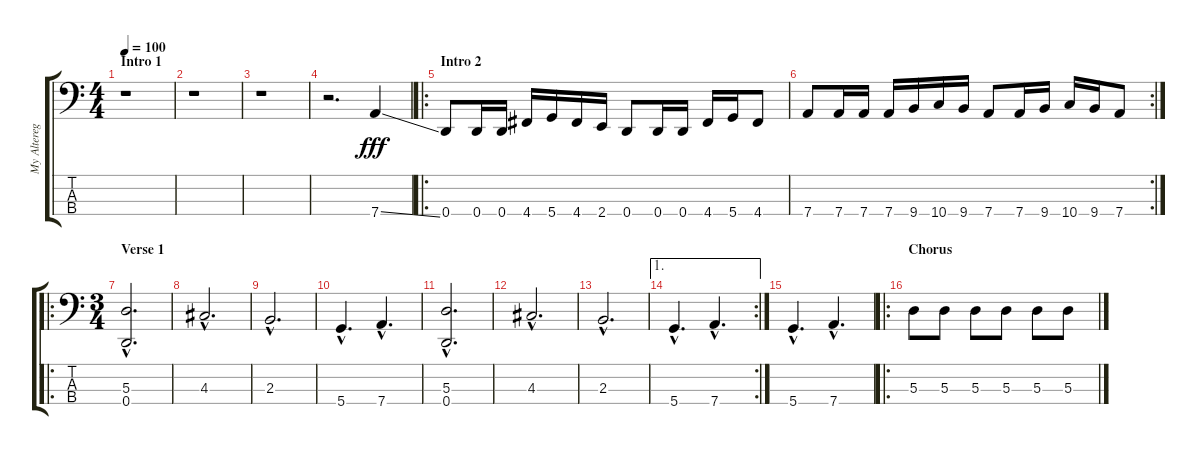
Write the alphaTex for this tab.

\track ("My Alterego" "My Altereg") {instrument electricbassfinger}
\staff {score tabs}
\tuning (G2 D2 A1 D1) {hide}
\ts (4 4)
\section ("" "Intro 1")
\tempo 100
\clef f4
\ks c
r.1{dy fff instrument electricbassfinger} |
r.1 |
r.1 |
r.2{d} 7.4{ss}.4 |
\ro
\section ("" "Intro 2")
0.4.8 0.4.16 0.4.16 4.4.16 5.4.16 4.4.16 2.4.16 0.4.8 0.4.16 0.4.16 4.4.16 5.4.16 4.4.8 |
\rc 2
7.4.8 7.4.16 7.4.16 7.4.16 9.4.16 10.4.16 9.4.16 7.4.8 7.4.16 9.4.16 10.4.16 9.4.16 7.4.8 |
\ro
\ts (3 4)
\section ("" "Verse 1")
(5.3{hac} 0.4{hac}).2{d} |
4.3{hac}.2{d} |
2.3{hac}.2{d} |
5.4{hac}.4{d} 7.4{hac}.4{d} |
(5.3{hac} 0.4{hac}).2{d} |
4.3{hac}.2{d} |
2.3{hac}.2{d} |
\ae 1
\rc 2
5.4{hac}.4{d} 7.4{hac}.4{d} |
5.4{hac}.4{d} 7.4{hac}.4{d} |
\ro
\section ("" "Chorus")
5.3.8 5.3.8 5.3.8 5.3.8 5.3.8 5.3.8
